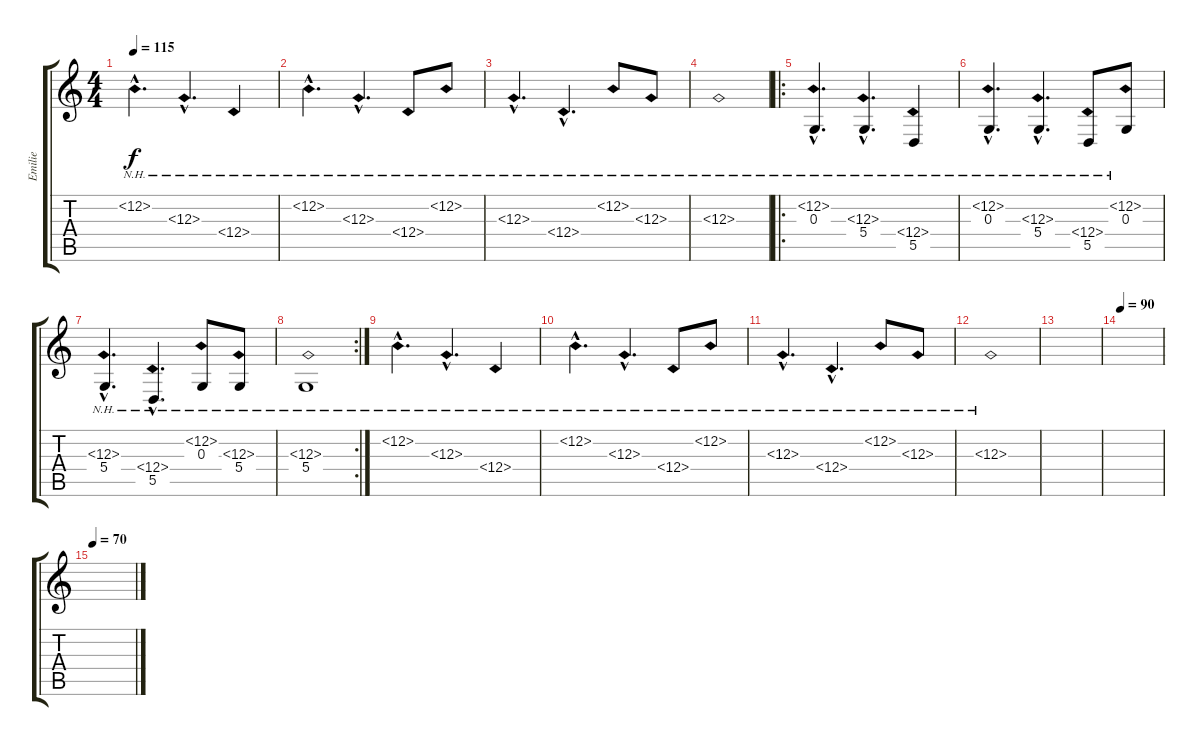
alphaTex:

\track ("Emilie" "Emilie") {instrument electricgrandpiano}
\staff {score tabs}
\tuning (E4 B3 G3 D3 A2 E2) {hide}
\ts (4 4)
\tempo 115
\clef g2
\ks c
12.2{nh hac}.4{d dy f} 12.3{nh hac}.4{d} 12.4{nh}.4 |
12.2{nh hac}.4{d} 12.3{nh hac}.4{d} 12.4{nh}.8 12.2{nh}.8 |
12.3{nh hac}.4{d} 12.4{nh hac}.4{d} 12.2{nh}.8 12.3{nh}.8 |
12.3{nh}.1 |
\ro
(12.2{nh hac} 0.3{hac}).4{d} (12.3{nh hac} 5.4{hac}).4{d} (12.4{nh} 5.5).4 |
(12.2{nh hac} 0.3{hac}).4{d} (12.3{nh hac} 5.4{hac}).4{d} (12.4{nh} 5.5).8 (12.2{nh} 0.3).8 |
(12.3{nh hac} 5.4{hac}).4{d} (12.4{nh hac} 5.5{hac}).4{d} (12.2{nh} 0.3).8 (12.3{nh} 5.4).8 |
\rc 2
(12.3{nh} 5.4).1 |
12.2{nh hac}.4{d} 12.3{nh hac}.4{d} 12.4{nh}.4 |
12.2{nh hac}.4{d} 12.3{nh hac}.4{d} 12.4{nh}.8 12.2{nh}.8 |
12.3{nh hac}.4{d} 12.4{nh hac}.4{d} 12.2{nh}.8 12.3{nh}.8 |
12.3{nh}.1 |
|
\tempo 90
|
\tempo 70
